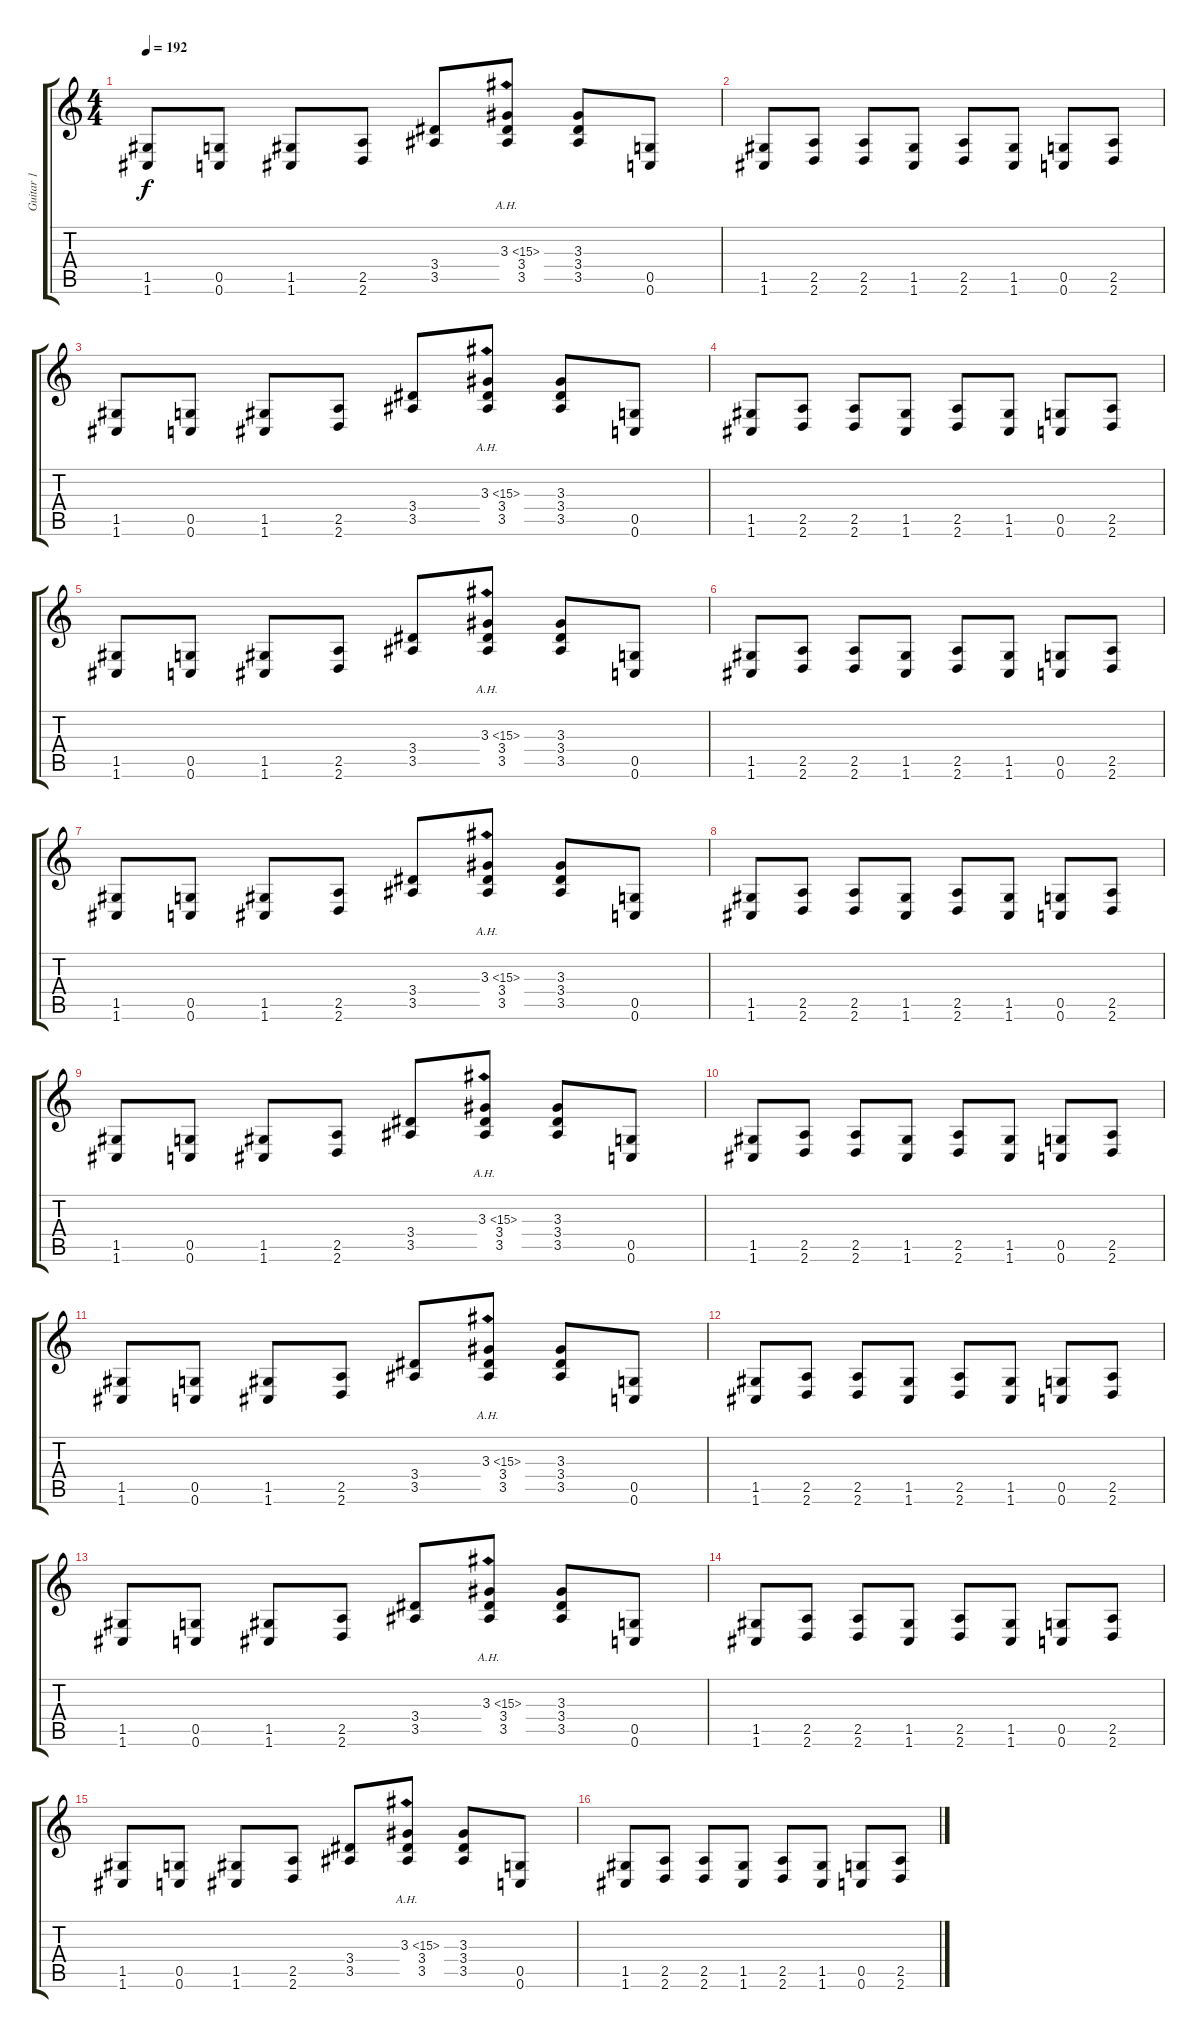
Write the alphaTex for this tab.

\track ("Guitar 1" "Guitar 1") {instrument overdrivenguitar}
\staff {score tabs}
\tuning (D4 A3 F3 C3 G2 C2) {hide}
\ts (4 4)
\tempo 192
\clef g2
\ks c
(1.5 1.6).8{dy f} (0.5 0.6).8 (1.5 1.6).8 (2.5 2.6).8 (3.4 3.5).8 (3.3{ah 12} 3.4 3.5).8 (3.3 3.4 3.5).8 (0.5 0.6).8 |
(1.5 1.6).8 (2.5 2.6).8 (2.5 2.6).8 (1.5 1.6).8 (2.5 2.6).8 (1.5 1.6).8 (0.5 0.6).8 (2.5 2.6).8 |
(1.5 1.6).8 (0.5 0.6).8 (1.5 1.6).8 (2.5 2.6).8 (3.4 3.5).8 (3.3{ah 12} 3.4 3.5).8 (3.3 3.4 3.5).8 (0.5 0.6).8 |
(1.5 1.6).8 (2.5 2.6).8 (2.5 2.6).8 (1.5 1.6).8 (2.5 2.6).8 (1.5 1.6).8 (0.5 0.6).8 (2.5 2.6).8 |
(1.5 1.6).8 (0.5 0.6).8 (1.5 1.6).8 (2.5 2.6).8 (3.4 3.5).8 (3.3{ah 12} 3.4 3.5).8 (3.3 3.4 3.5).8 (0.5 0.6).8 |
(1.5 1.6).8 (2.5 2.6).8 (2.5 2.6).8 (1.5 1.6).8 (2.5 2.6).8 (1.5 1.6).8 (0.5 0.6).8 (2.5 2.6).8 |
(1.5 1.6).8 (0.5 0.6).8 (1.5 1.6).8 (2.5 2.6).8 (3.4 3.5).8 (3.3{ah 12} 3.4 3.5).8 (3.3 3.4 3.5).8 (0.5 0.6).8 |
(1.5 1.6).8 (2.5 2.6).8 (2.5 2.6).8 (1.5 1.6).8 (2.5 2.6).8 (1.5 1.6).8 (0.5 0.6).8 (2.5 2.6).8 |
(1.5 1.6).8 (0.5 0.6).8 (1.5 1.6).8 (2.5 2.6).8 (3.4 3.5).8 (3.3{ah 12} 3.4 3.5).8 (3.3 3.4 3.5).8 (0.5 0.6).8 |
(1.5 1.6).8 (2.5 2.6).8 (2.5 2.6).8 (1.5 1.6).8 (2.5 2.6).8 (1.5 1.6).8 (0.5 0.6).8 (2.5 2.6).8 |
(1.5 1.6).8 (0.5 0.6).8 (1.5 1.6).8 (2.5 2.6).8 (3.4 3.5).8 (3.3{ah 12} 3.4 3.5).8 (3.3 3.4 3.5).8 (0.5 0.6).8 |
(1.5 1.6).8 (2.5 2.6).8 (2.5 2.6).8 (1.5 1.6).8 (2.5 2.6).8 (1.5 1.6).8 (0.5 0.6).8 (2.5 2.6).8 |
(1.5 1.6).8 (0.5 0.6).8 (1.5 1.6).8 (2.5 2.6).8 (3.4 3.5).8 (3.3{ah 12} 3.4 3.5).8 (3.3 3.4 3.5).8 (0.5 0.6).8 |
(1.5 1.6).8 (2.5 2.6).8 (2.5 2.6).8 (1.5 1.6).8 (2.5 2.6).8 (1.5 1.6).8 (0.5 0.6).8 (2.5 2.6).8 |
(1.5 1.6).8 (0.5 0.6).8 (1.5 1.6).8 (2.5 2.6).8 (3.4 3.5).8 (3.3{ah 12} 3.4 3.5).8 (3.3 3.4 3.5).8 (0.5 0.6).8 |
(1.5 1.6).8 (2.5 2.6).8 (2.5 2.6).8 (1.5 1.6).8 (2.5 2.6).8 (1.5 1.6).8 (0.5 0.6).8 (2.5 2.6).8
